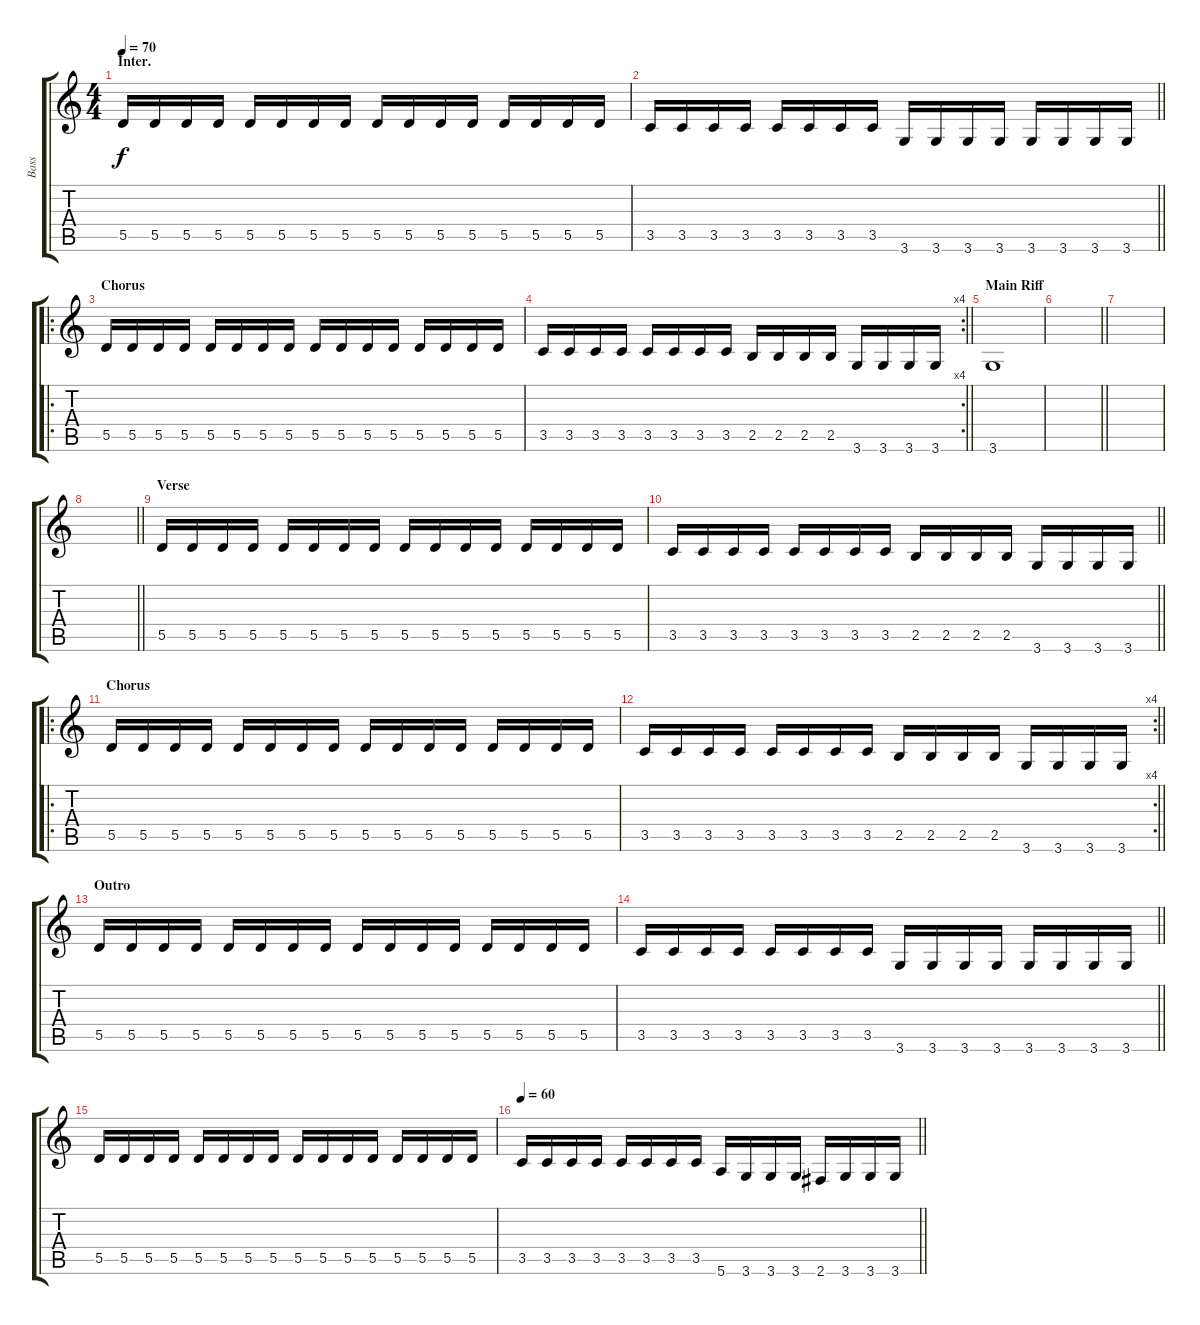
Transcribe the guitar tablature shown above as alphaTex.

\track ("Bass" "Bass") {instrument electricbasspick}
\staff {score tabs}
\tuning (E4 B3 G3 D3 A2 E2) {hide}
\ts (4 4)
\section ("" "Inter.")
\tempo 70
\clef g2
\ks c
5.5.16{dy f} 5.5.16 5.5.16 5.5.16 5.5.16 5.5.16 5.5.16 5.5.16 5.5.16 5.5.16 5.5.16 5.5.16 5.5.16 5.5.16 5.5.16 5.5.16 |
\barLineRight lightlight
3.5.16 3.5.16 3.5.16 3.5.16 3.5.16 3.5.16 3.5.16 3.5.16 3.6.16 3.6.16 3.6.16 3.6.16 3.6.16 3.6.16 3.6.16 3.6.16 |
\ro
\section ("" "Chorus")
5.5.16 5.5.16 5.5.16 5.5.16 5.5.16 5.5.16 5.5.16 5.5.16 5.5.16 5.5.16 5.5.16 5.5.16 5.5.16 5.5.16 5.5.16 5.5.16 |
\rc 4
\barLineRight lightlight
3.5.16 3.5.16 3.5.16 3.5.16 3.5.16 3.5.16 3.5.16 3.5.16 2.5.16 2.5.16 2.5.16 2.5.16 3.6.16 3.6.16 3.6.16 3.6.16 |
\section ("" "Main Riff")
3.6.1 |
\barLineRight lightlight
|
|
\barLineRight lightlight
|
\section ("" "Verse")
5.5.16 5.5.16 5.5.16 5.5.16 5.5.16 5.5.16 5.5.16 5.5.16 5.5.16 5.5.16 5.5.16 5.5.16 5.5.16 5.5.16 5.5.16 5.5.16 |
\barLineRight lightlight
3.5.16 3.5.16 3.5.16 3.5.16 3.5.16 3.5.16 3.5.16 3.5.16 2.5.16 2.5.16 2.5.16 2.5.16 3.6.16 3.6.16 3.6.16 3.6.16 |
\ro
\section ("" "Chorus")
5.5.16 5.5.16 5.5.16 5.5.16 5.5.16 5.5.16 5.5.16 5.5.16 5.5.16 5.5.16 5.5.16 5.5.16 5.5.16 5.5.16 5.5.16 5.5.16 |
\rc 4
\barLineRight lightlight
3.5.16 3.5.16 3.5.16 3.5.16 3.5.16 3.5.16 3.5.16 3.5.16 2.5.16 2.5.16 2.5.16 2.5.16 3.6.16 3.6.16 3.6.16 3.6.16 |
\section ("" "Outro")
5.5.16 5.5.16 5.5.16 5.5.16 5.5.16 5.5.16 5.5.16 5.5.16 5.5.16 5.5.16 5.5.16 5.5.16 5.5.16 5.5.16 5.5.16 5.5.16 |
\barLineRight lightlight
3.5.16 3.5.16 3.5.16 3.5.16 3.5.16 3.5.16 3.5.16 3.5.16 3.6.16 3.6.16 3.6.16 3.6.16 3.6.16 3.6.16 3.6.16 3.6.16 |
5.5.16 5.5.16 5.5.16 5.5.16 5.5.16 5.5.16 5.5.16 5.5.16 5.5.16 5.5.16 5.5.16 5.5.16 5.5.16 5.5.16 5.5.16 5.5.16 |
\tempo 60
\barLineRight lightlight
3.5.16 3.5.16 3.5.16 3.5.16 3.5.16 3.5.16 3.5.16 3.5.16 5.6.16 3.6.16 3.6.16 3.6.16 2.6.16 3.6.16 3.6.16 3.6.16
